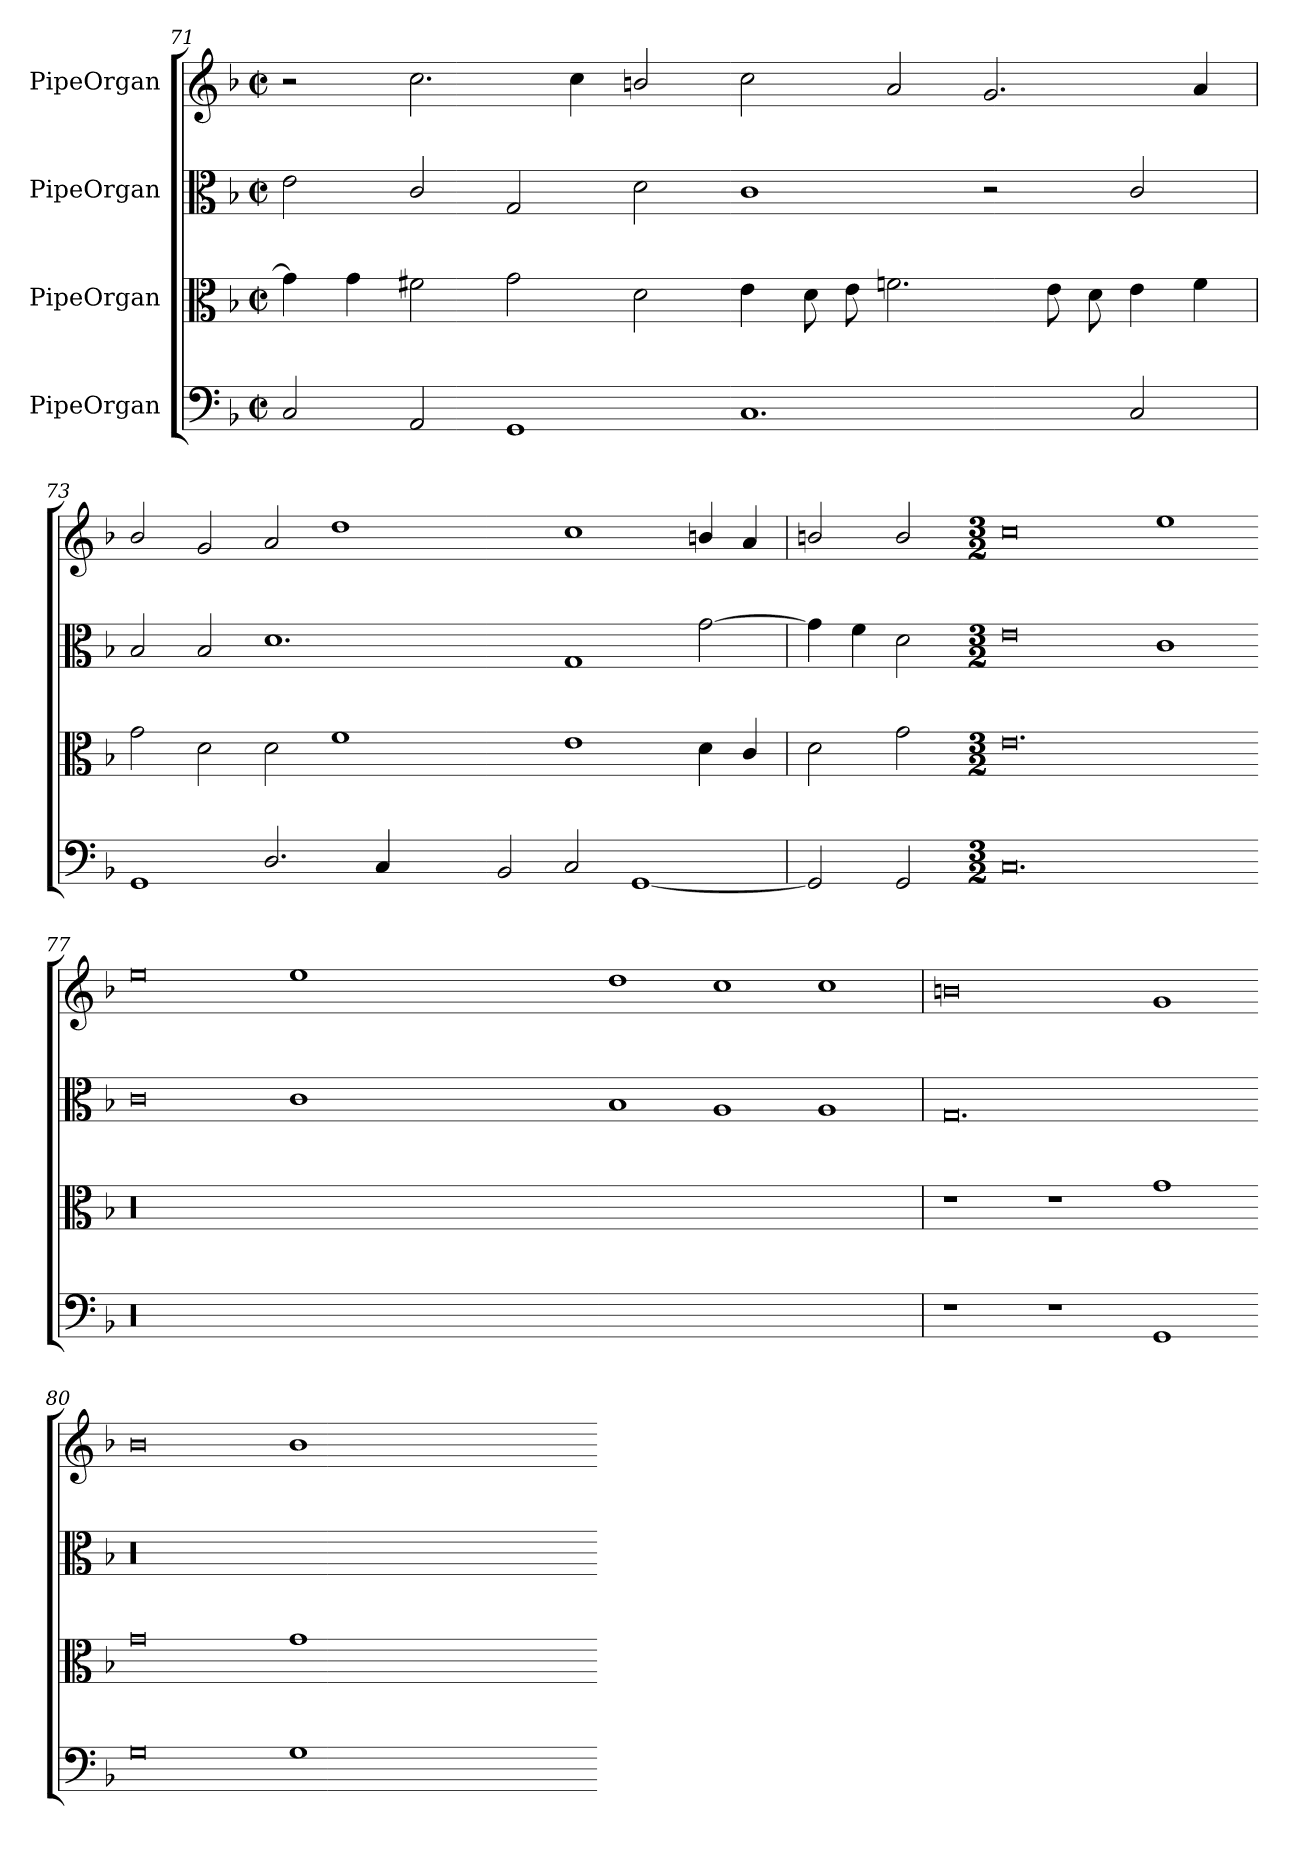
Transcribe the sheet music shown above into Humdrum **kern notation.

**kern	**kern	**kern	**kern
*part4	*part3	*part2	*part1
*staff4	*staff3	*staff2	*staff1
*I"PipeOrgan	*I"PipeOrgan	*I"PipeOrgan	*I"PipeOrgan
*clefF4	*clefC3	*clefC3	*clefG2
*k[b-]	*k[b-]	*k[b-]	*k[b-]
*F:	*F:	*F:	*F:
*M2/1	*M2/1	*M2/1	*M2/1
*met(c|)	*met(c|)	*met(c|)	*met(c|)
=71	=71	=71	=71
2C/	4g!\]	2e\	2r
.	4g\	.	.
2AA/	2f#X\	2c/	2.cc\
1GG	2g\	2G/	.
.	.	.	4cc\
.	2d\	2d\	2bn/
=72-	=72-	=72-	=72-
1.C	4e\	1c	2cc\
.	8d\	.	.
.	8e\	.	.
.	2.fn\	.	2a/
.	.	2r	2.g/
.	8e\	.	.
.	8d\	.	.
2C/	4e\	2c/	.
.	4f\	.	4a/
=73	=73	=73	=73
1GG	2g\	2B-/	2b-/
.	2d\	2B-/	2g/
2.D/	2d\	1.d	2a/
.	1f	.	1dd
4C/	.	.	.
2ryy	.	.	.
=74-	=74-	=74-	=74-
2BB-/	2ryy	2ryy	2ryy
2C/	1e	1G	1cc
[1GG	.	.	.
.	4d\	[2g\	4bn/
.	4c/	.	4a/
=75	=75	=75	=75
2GG!/]	2d\	4g!\]	2bn/
.	.	4f\	.
2GG/	2g\	2d\	2b/
=76-	=76-	=76-	=76-
*M3/2	*M3/2	*M3/2	*M3/2
0.C	0.e	0e	0cc
.	.	1c	1ee
=77-	=77-	=77-	=77-
00.r	00.r	0c	0ee
.	.	1c	1ee
.	.	0.ryy	0.ryy
=78-	=78-	=78-	=78-
0.ryy	0.ryy	1B-	1dd
.	.	1A	1cc
.	.	1A	1cc
=79	=79	=79	=79
1r	1r	0.G	0bn
1r	1r	.	.
1GG	1g	.	1g
=80-	=80-	=80-	=80-
0G	0g	00.r	0b
1G	1g	.	1b
0.ryy	0.ryy	.	0.ryy
=-	=-	=-	=-
*-	*-	*-	*-
